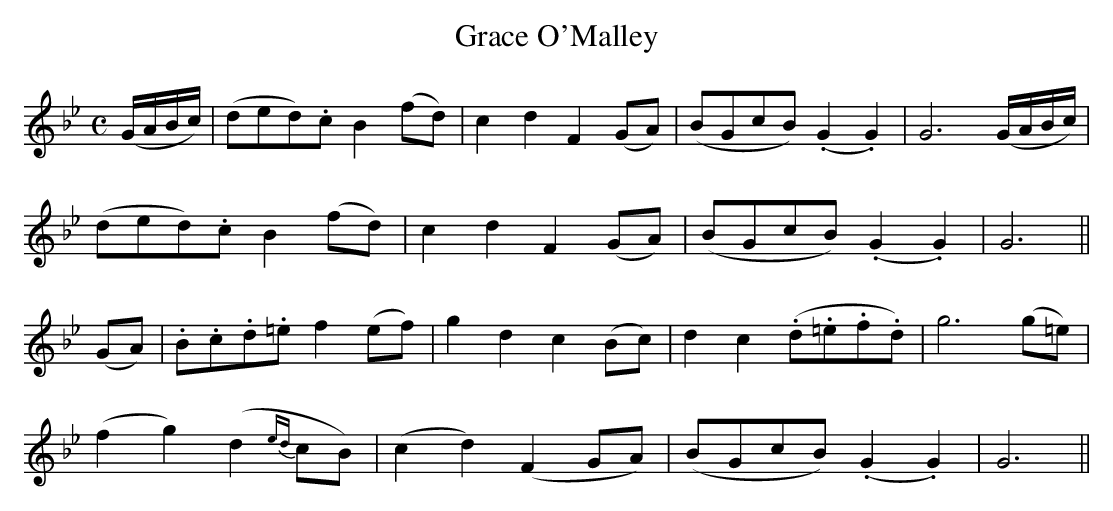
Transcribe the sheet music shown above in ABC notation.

X:1
T: Grace O'Malley
M: C
L: 1/8
K: Gm
(G/A/B/c/) | (ded).c B2 (fd) | c2 d2 F2 (GA) | (BGcB) (.G2 .G2) | G6 (G/A/B/c/) |
(ded).c B2 (fd) | c2 d2 F2 (GA) | (BGcB) (.G2 .G2) | G6 ||
(GA) | .B.c.d.=e f2 (ef) | g2 d2 c2 (Bc) | d2 c2 (.d.=e.f.d) | g6 (g=e) |
(f2 g2) (d2 {ed}cB) | (c2 d2) (F2 GA) | (BGcB) (.G2 .G2) | G6 ||
